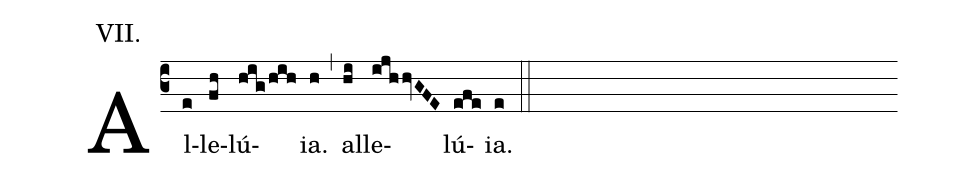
mode:VII.;
%%
(c3) Al(e)le(fh)lú(hig/hih)ia.(h) (,) al(hi)le(ijhhvGFE)lú(efe)ia.(e) (::)
